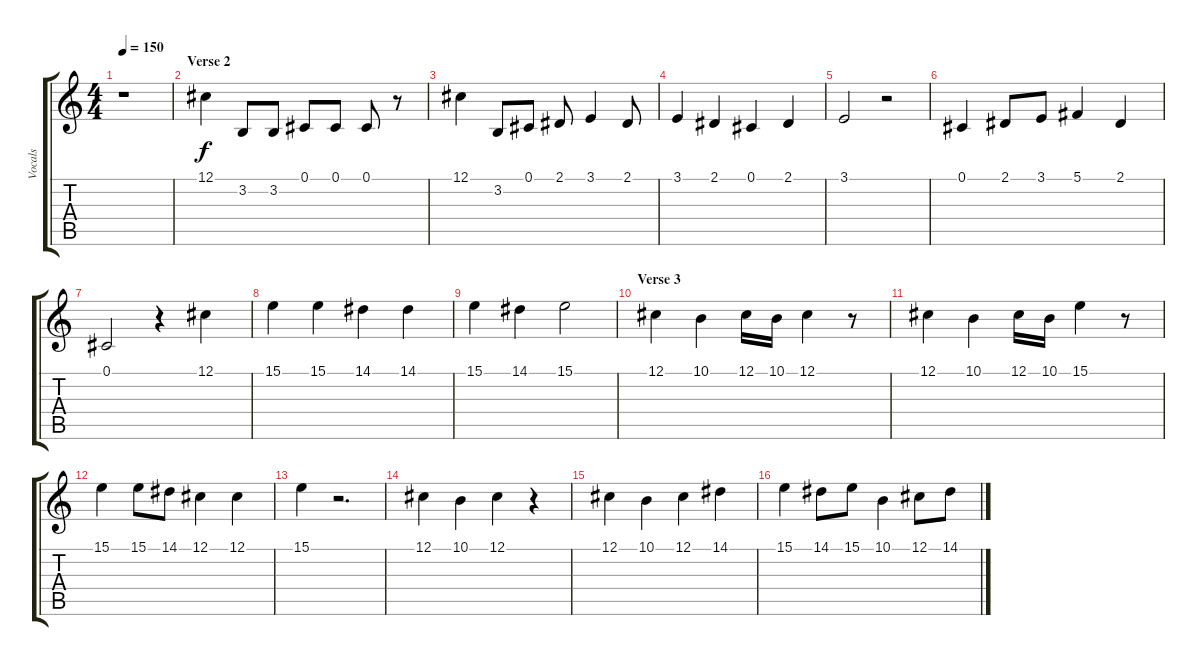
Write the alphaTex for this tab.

\track ("Vocals" "Vocals") {instrument lead1square}
\staff {score tabs}
\tuning (Db4 Ab3 E3 B2 Gb2 Db2) {hide}
\ts (4 4)
\tempo 150
\clef g2
\ks c
r.1{dy f} |
\section ("" "Verse 2")
12.1.4 3.2.8 3.2.8 0.1.8 0.1.8 0.1.8 r.8 |
12.1.4 3.2.8 0.1.8 2.1.8 3.1.4 2.1.8 |
3.1.4 2.1.4 0.1.4 2.1.4 |
3.1.2 r.2 |
0.1.4 2.1.8 3.1.8 5.1.4 2.1.4 |
0.1.2 r.4 12.1.4 |
15.1.4 15.1.4 14.1.4 14.1.4 |
15.1.4 14.1.4 15.1.2 |
\section ("" "Verse 3")
12.1.4 10.1.4 12.1.16 10.1.16 12.1.4 r.8 |
12.1.4 10.1.4 12.1.16 10.1.16 15.1.4 r.8 |
15.1.4 15.1.8 14.1.8 12.1.4 12.1.4 |
15.1.4 r.2{d} |
12.1.4 10.1.4 12.1.4 r.4 |
12.1.4 10.1.4 12.1.4 14.1.4 |
15.1.4 14.1.8 15.1.8 10.1.4 12.1.8 14.1.8
